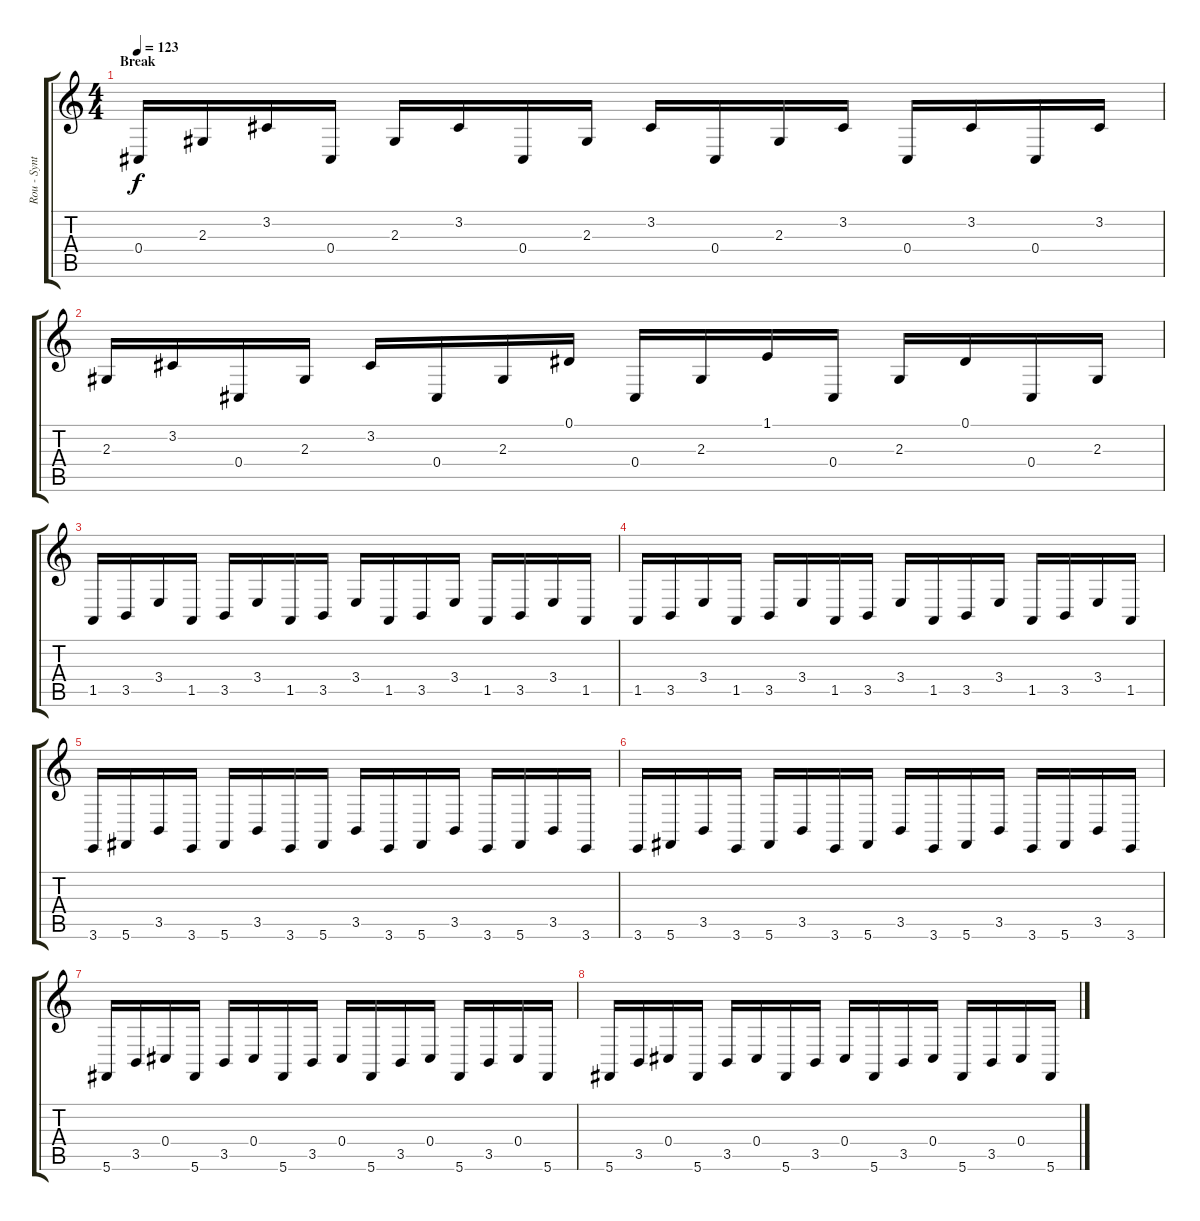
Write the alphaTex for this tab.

\track ("Rou - Synth 2" "Rou - Synt") {instrument lead2sawtooth}
\staff {score tabs}
\tuning (Eb4 Bb3 Gb3 Db3 Ab2 Db2) {hide}
\ts (4 4)
\section ("" "Break")
\tempo 123
\clef g2
\ks c
0.4.16{dy f} 2.3.16 3.2.16 0.4.16 2.3.16 3.2.16 0.4.16 2.3.16 3.2.16 0.4.16 2.3.16 3.2.16 0.4.16 3.2.16 0.4.16 3.2.16 |
2.3.16 3.2.16 0.4.16 2.3.16 3.2.16 0.4.16 2.3.16 0.1.16 0.4.16 2.3.16 1.1.16 0.4.16 2.3.16 0.1.16 0.4.16 2.3.16 |
1.5.16 3.5.16 3.4.16 1.5.16 3.5.16 3.4.16 1.5.16 3.5.16 3.4.16 1.5.16 3.5.16 3.4.16 1.5.16 3.5.16 3.4.16 1.5.16 |
1.5.16 3.5.16 3.4.16 1.5.16 3.5.16 3.4.16 1.5.16 3.5.16 3.4.16 1.5.16 3.5.16 3.4.16 1.5.16 3.5.16 3.4.16 1.5.16 |
3.6.16 5.6.16 3.5.16 3.6.16 5.6.16 3.5.16 3.6.16 5.6.16 3.5.16 3.6.16 5.6.16 3.5.16 3.6.16 5.6.16 3.5.16 3.6.16 |
3.6.16 5.6.16 3.5.16 3.6.16 5.6.16 3.5.16 3.6.16 5.6.16 3.5.16 3.6.16 5.6.16 3.5.16 3.6.16 5.6.16 3.5.16 3.6.16 |
5.6.16 3.5.16 0.4.16 5.6.16 3.5.16 0.4.16 5.6.16 3.5.16 0.4.16 5.6.16 3.5.16 0.4.16 5.6.16 3.5.16 0.4.16 5.6.16 |
5.6.16 3.5.16 0.4.16 5.6.16 3.5.16 0.4.16 5.6.16 3.5.16 0.4.16 5.6.16 3.5.16 0.4.16 5.6.16 3.5.16 0.4.16 5.6.16
